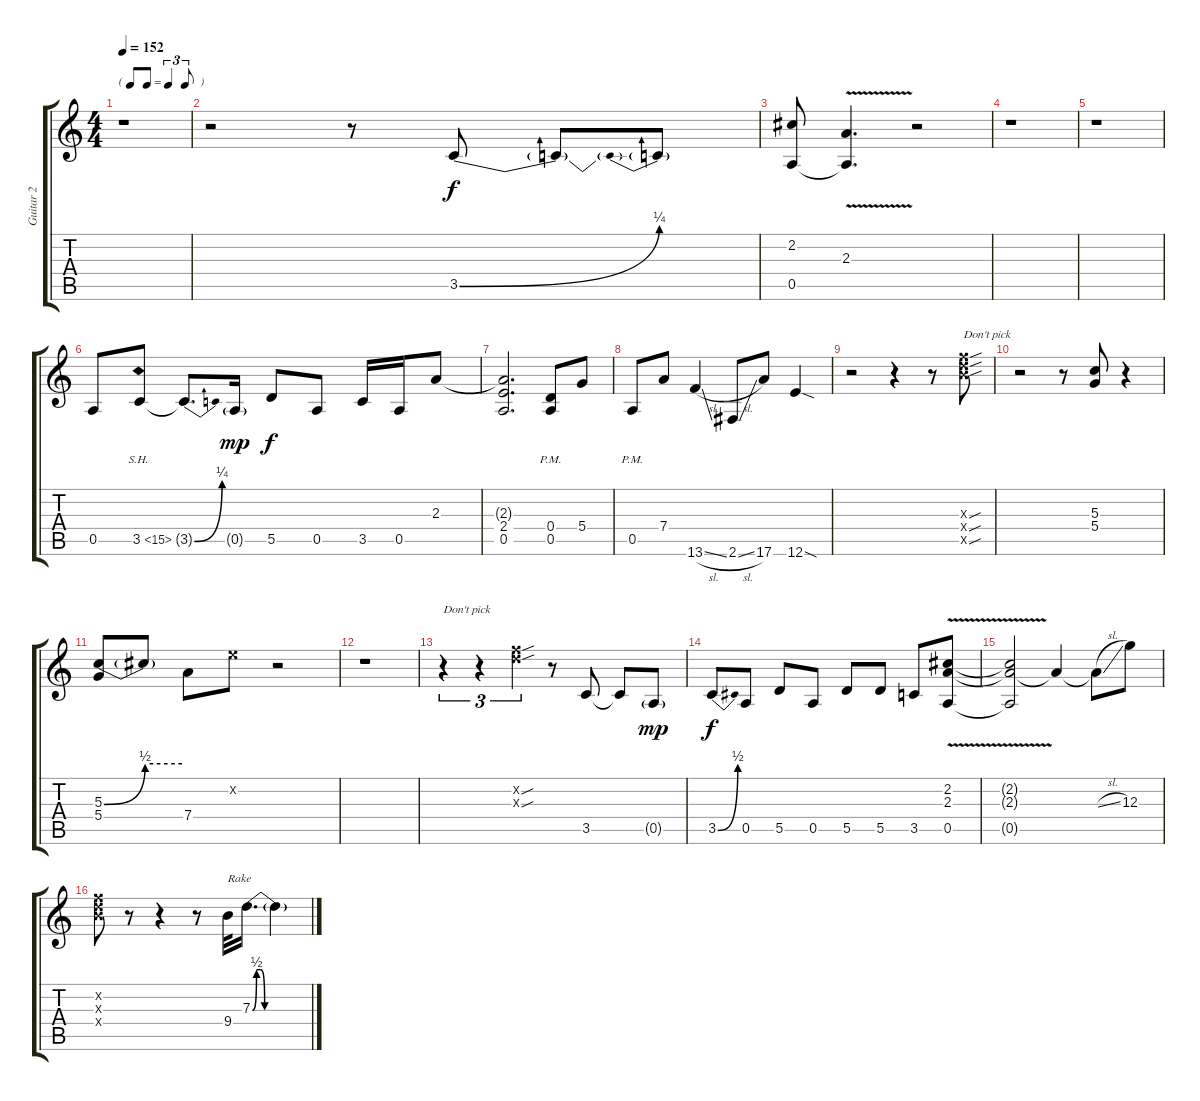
\track ("Guitar 2" "Guitar 2") {instrument distortionguitar}
\staff {score tabs}
\tuning (E4 B3 G3 D3 A2 E2) {hide}
\ts (4 4)
\tf triplet8th
\tempo 152
\clef g2
\ks c
r.1{dy f} |
r.2 r.8 3.5{be (bend 0 0 60 1)}.8 3.5{t}.8 3.5{be (prebend 0 1 60 1) t}.8 |
(2.2 0.5).8 (2.3{v} 0.5{t}).4{d} r.2 |
r.1 |
r.1 |
0.5.8 3.5{sh 12}.8 3.5{be (bend 0 0 60 1) t}.8{d} 0.5{g}.16{dy mp} 5.5.8{dy f} 0.5.8 3.5.16 0.5.16 2.3.8 |
(2.3{t} 2.4 0.5).2{d} (0.4{pm} 0.5{pm}).8 5.4.8 |
0.5{pm}.8 7.4.8 13.6{sl}.4 2.6{sl}.8 17.6.8 12.6{sod}.4 |
r.2 r.4 r.8 (10.3{sou x} 12.4{sou x} 14.5{sou x}).8{txt "Don't pick"} |
r.2 r.8 (5.3 5.4).8 r.4 |
(5.3{be (bend 0 0 60 2)} 5.4).8 5.3{be (hold 0 2 60 2) t}.8 7.4.8 5.2{x}.8 r.2 |
r.1 |
r.4{tu (3 2) txt "Don't pick"} r.4{tu (3 2)} (6.2{sou x} 7.3{sou x}).4{tu (3 2)} r.8 3.5.8 3.5{t}.8 0.5{g}.8{dy mp} |
3.5{be (bend 0 0 60 2)}.8{dy f} 0.5.8 5.5.8 0.5.8 5.5.8 5.5.8 3.5.8 (2.2{v} 2.3{v} 0.5{v}).8 |
(2.2{t} 2.3{t} 0.5{t}).2 2.3{t}.4 2.3{sl t}.8 12.3.8 |
(6.2{x} 7.3{x} 9.4{x}).8 r.8 r.4 r.8 9.4.32{txt "Rake"} 7.3{be (custom 0 0 10 2 20 2 30 0 60 0)}.16{d} 7.3{be (hold 0 0 60 0) t}.4
